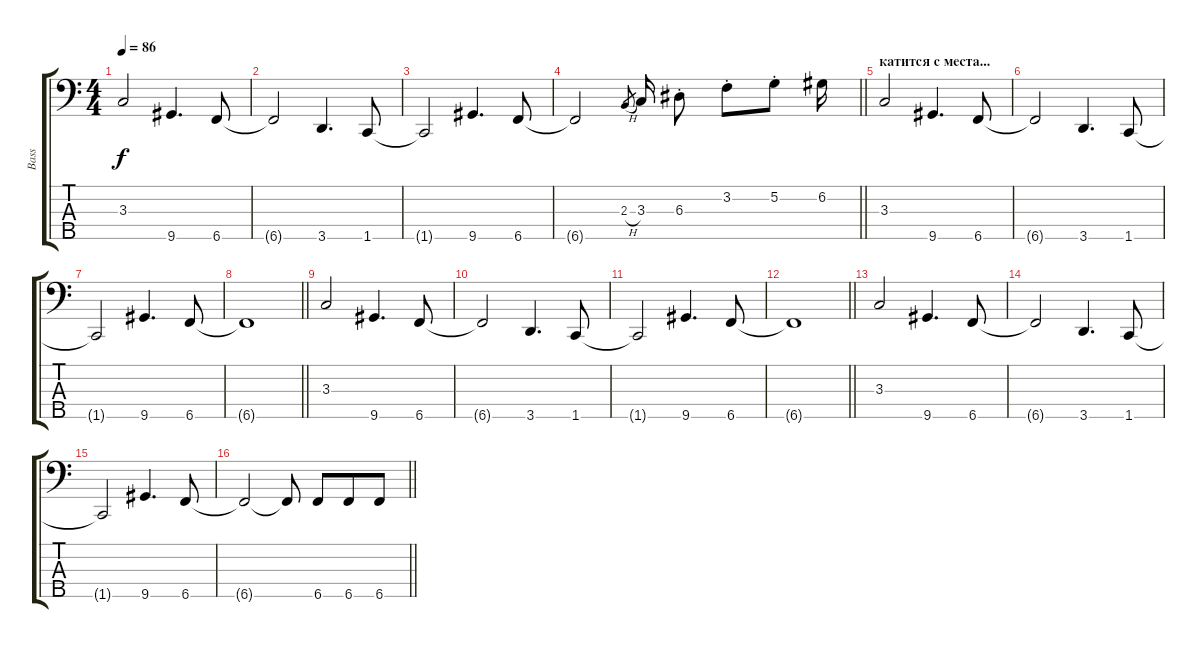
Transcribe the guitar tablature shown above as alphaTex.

\track ("Bass" "Bass") {instrument electricbassfinger}
\staff {score tabs}
\tuning (G2 D2 A1 E1 B0) {hide}
\ts (4 4)
\tempo 86
\clef f4
\ks aminor
3.3.2{dy f} 9.5.4{d} 6.5.8 |
6.5{t}.2 3.5.4{d} 1.5.8 |
1.5{t}.2 9.5.4{d} 6.5.8 |
\barLineRight lightlight
6.5{t}.2 2.3{h}.8{gr} 3.3.16{beam split} 6.3{st}.8{beam split} 3.2{st}.8{beam merge} 5.2{st}.8{beam split} 6.2.16 |
\section ("" "катится с места...")
3.3.2 9.5.4{d} 6.5.8 |
6.5{t}.2 3.5.4{d} 1.5.8 |
1.5{t}.2 9.5.4{d} 6.5.8 |
\barLineRight lightlight
6.5{t}.1 |
3.3.2 9.5.4{d} 6.5.8 |
6.5{t}.2 3.5.4{d} 1.5.8 |
1.5{t}.2 9.5.4{d} 6.5.8 |
\barLineRight lightlight
6.5{t}.1 |
3.3.2 9.5.4{d} 6.5.8 |
6.5{t}.2 3.5.4{d} 1.5.8 |
1.5{t}.2 9.5.4{d} 6.5.8 |
\barLineRight lightlight
6.5{t}.2 6.5{t}.8{beam split} 6.5.8{beam merge} 6.5.8 6.5.8
